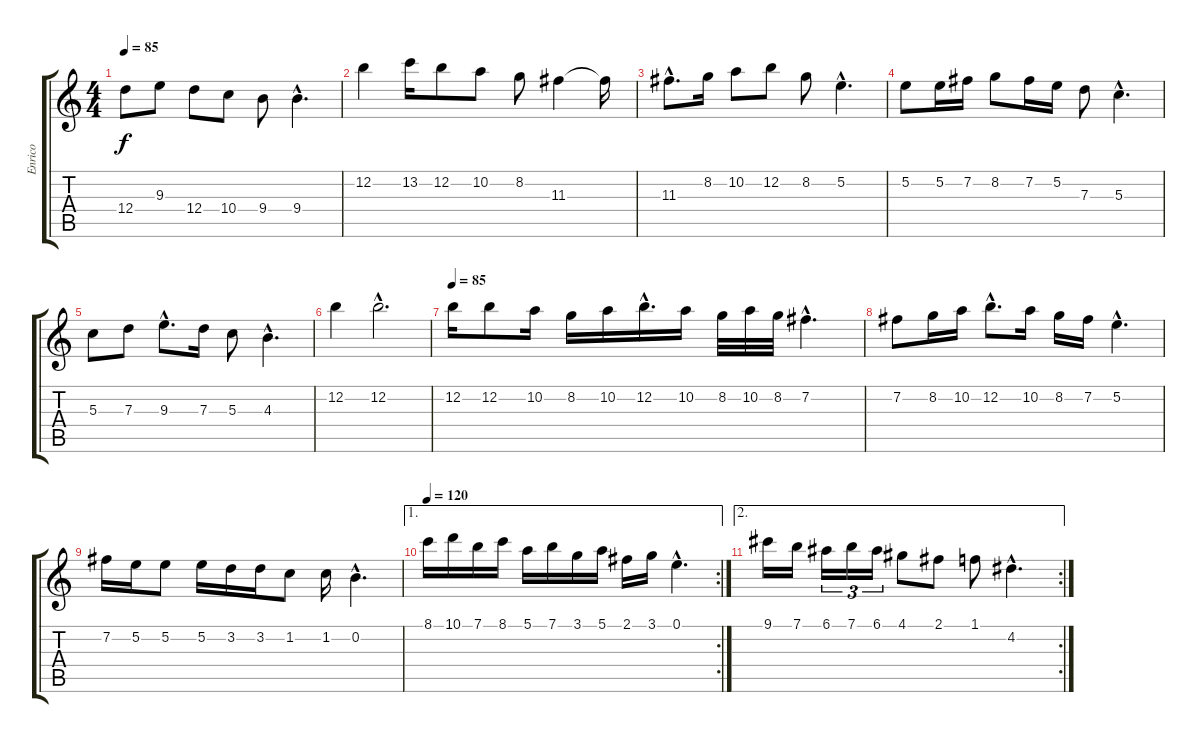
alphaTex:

\track ("Enrico" "Enrico") {instrument electricbassfinger}
\staff {score tabs}
\tuning (E4 B3 G3 D3 A2 E2) {hide}
\ts (4 4)
\tempo 85
\clef g2
\ks c
12.4.8{dy f} 9.3.8 12.4.8 10.4.8 9.4.8 9.4{hac}.4{d} |
12.2.4 13.2.16 12.2.8 10.2.8 8.2.8 11.3.4 11.3{t}.16 |
11.3{hac}.8{d} 8.2.16 10.2.8 12.2.8 8.2.8 5.2{hac}.4{d} |
5.2.8 5.2.16 7.2.16 8.2.8 7.2.16 5.2.16 7.3.8 5.3{hac}.4{d} |
5.3.8 7.3.8 9.3{hac}.8{d} 7.3.16 5.3.8 4.3{hac}.4{d} |
12.2.4 12.2{hac}.2{d} |
\tempo 85
12.2.16 12.2.8 10.2.16 8.2.16 10.2.16 12.2{hac}.16{d} 10.2.16 8.2.32 10.2.32 8.2.32 7.2{hac}.4{d} |
7.2.8 8.2.16 10.2.16 12.2{hac}.8{d} 10.2.16 8.2.16 7.2.16 5.2{hac}.4{d} |
7.2.16 5.2.16 5.2.8 5.2.16 3.2.16 3.2.16 1.2.8 1.2.16 0.2{hac}.4{d} |
\ae 1
\rc 2
\tempo 120
8.1.16 10.1.16 7.1.16 8.1.16 5.1.16 7.1.16 3.1.16 5.1.16 2.1.16 3.1.16 0.1{hac}.4{d} |
\ae 2
\rc 2
9.1.16 7.1.16 6.1.16{tu (3 2)} 7.1.16{tu (3 2)} 6.1.16{tu (3 2)} 4.1.8 2.1.8 1.1.8 4.2{hac}.4{d}
